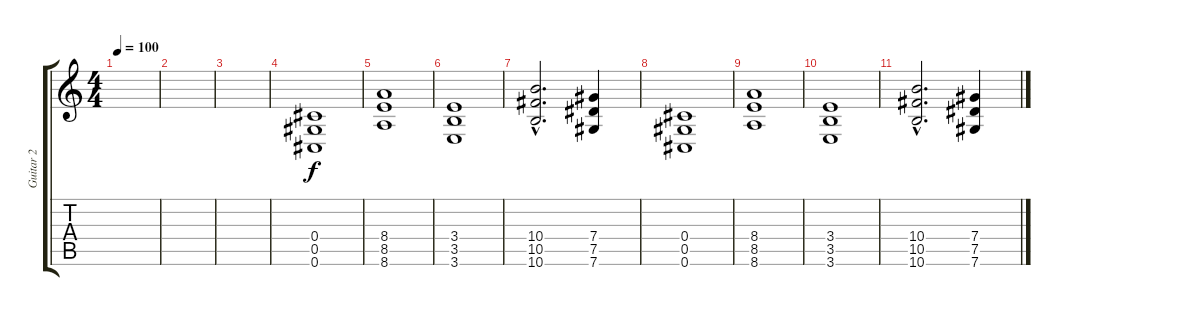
\track ("Guitar 2" "Guitar 2") {instrument distortionguitar}
\staff {score tabs}
\tuning (E4 B3 G3 Db3 Ab2 Db2) {hide}
\ts (4 4)
\tempo 100
\clef g2
\ks c
|
|
|
(0.4 0.5 0.6).1 |
(8.4 8.5 8.6).1 |
(3.4 3.5 3.6).1 |
(10.4{hac} 10.5{hac} 10.6{hac}).2{d} (7.4 7.5 7.6).4 |
(0.4 0.5 0.6).1 |
(8.4 8.5 8.6).1 |
(3.4 3.5 3.6).1 |
(10.4{hac} 10.5{hac} 10.6{hac}).2{d} (7.4 7.5 7.6).4
